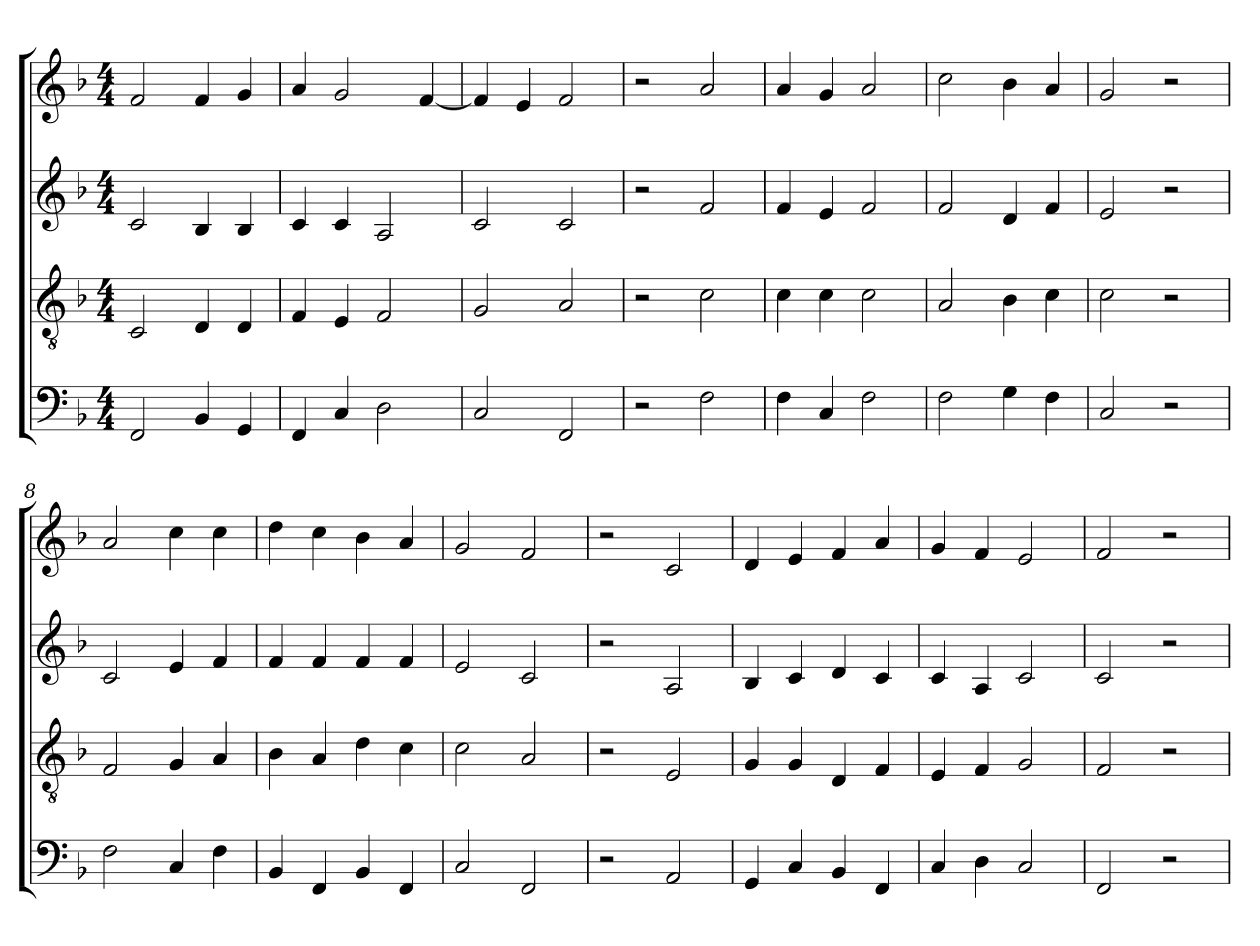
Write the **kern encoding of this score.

**kern	**kern	**kern	**kern
*part4	*part3	*part2	*part1
*staff4	*staff3	*staff2	*staff1
*clefF4	*clefGv2	*clefG2	*clefG2
*k[b-]	*k[b-]	*k[b-]	*k[b-]
*M4/4	*M4/4	*M4/4	*M4/4
=1	=1	=1	=1
2FF	2C	2c	2f
4BB-	4D	4B-	4f
4GG	4D	4B-	4g
=2	=2	=2	=2
4FF	4F	4c	4a
4C	4E	4c	2g
2D	2F	2A	.
.	.	.	[4f
=3	=3	=3	=3
2C	2G	2c	4f]
.	.	.	4e
2FF	2A	2c	2f
=4	=4	=4	=4
2r	2r	2r	2r
2F	2c	2f	2a
=5	=5	=5	=5
4F	4c	4f	4a
4C	4c	4e	4g
2F	2c	2f	2a
=6	=6	=6	=6
2F	2A	2f	2cc
4G	4B-	4d	4b-
4F	4c	4f	4a
=7	=7	=7	=7
2C	2c	2e	2g
2r	2r	2r	2r
=8	=8	=8	=8
2F	2F	2c	2a
4C	4G	4e	4cc
4F	4A	4f	4cc
=9	=9	=9	=9
4BB-	4B-	4f	4dd
4FF	4A	4f	4cc
4BB-	4d	4f	4b-
4FF	4c	4f	4a
=10	=10	=10	=10
2C	2c	2e	2g
2FF	2A	2c	2f
=11	=11	=11	=11
2r	2r	2r	2r
2AA	2E	2A	2c
=12	=12	=12	=12
4GG	4G	4B-	4d
4C	4G	4c	4e
4BB-	4D	4d	4f
4FF	4F	4c	4a
=13	=13	=13	=13
4C	4E	4c	4g
4D	4F	4A	4f
2C	2G	2c	2e
=14	=14	=14	=14
2FF	2F	2c	2f
2r	2r	2r	2r
=	=	=	=
*-	*-	*-	*-
